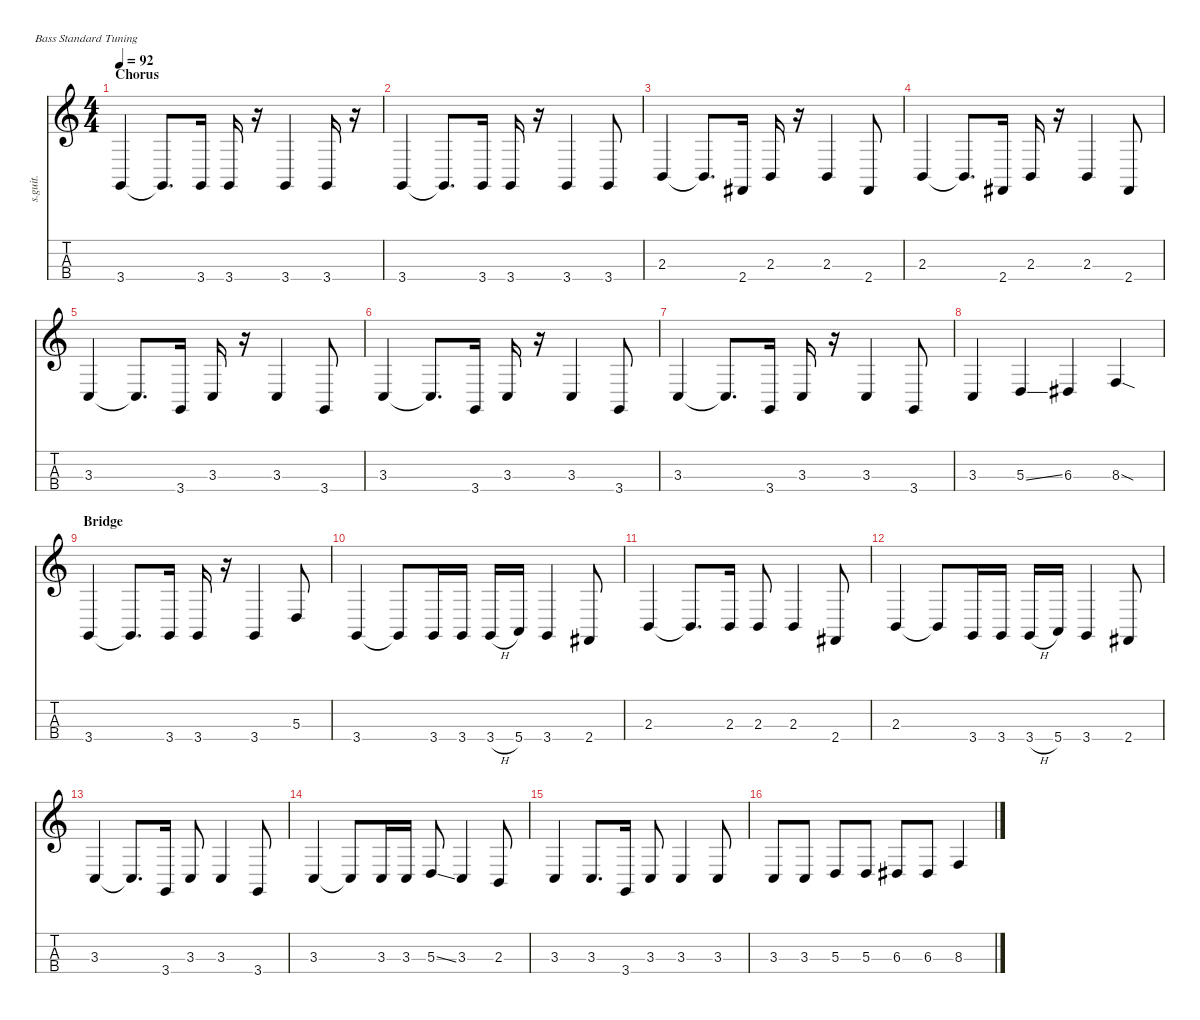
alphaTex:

\defaultSystemsLayout 4
\hideDynamics
\bracketExtendMode nobrackets
\track ("Colin Greenwood - Bass guitar" "s.guit.") {instrument electricbassfinger}
\staff {score tabs}
\tuning (G2 D2 A1 E1)
\ts (4 4)
\section ("" "Chorus")
\tempo 92
\clef g2
\ks c
3.4.4{lyrics (0 "") lyrics (1 "") lyrics (2 "") lyrics (3 "") lyrics (4 "") dy f} 3.4{t}.8{d lyrics (0 "") lyrics (1 "") lyrics (2 "") lyrics (3 "") lyrics (4 "")} 3.4.16{lyrics (0 "") lyrics (1 "") lyrics (2 "") lyrics (3 "") lyrics (4 "")} 3.4.16{lyrics (0 "") lyrics (1 "") lyrics (2 "") lyrics (3 "") lyrics (4 "")} r.16 3.4.4{lyrics (0 "") lyrics (1 "") lyrics (2 "") lyrics (3 "") lyrics (4 "")} 3.4.16{lyrics (0 "") lyrics (1 "") lyrics (2 "") lyrics (3 "") lyrics (4 "")} r.16 |
3.4.4{lyrics (0 "") lyrics (1 "") lyrics (2 "") lyrics (3 "") lyrics (4 "")} 3.4{t}.8{d lyrics (0 "") lyrics (1 "") lyrics (2 "") lyrics (3 "") lyrics (4 "")} 3.4.16{lyrics (0 "") lyrics (1 "") lyrics (2 "") lyrics (3 "") lyrics (4 "")} 3.4.16{lyrics (0 "") lyrics (1 "") lyrics (2 "") lyrics (3 "") lyrics (4 "")} r.16 3.4.4{lyrics (0 "") lyrics (1 "") lyrics (2 "") lyrics (3 "") lyrics (4 "")} 3.4.8{lyrics (0 "") lyrics (1 "") lyrics (2 "") lyrics (3 "") lyrics (4 "")} |
2.3.4{lyrics (0 "") lyrics (1 "") lyrics (2 "") lyrics (3 "") lyrics (4 "")} 2.3{t}.8{d lyrics (0 "") lyrics (1 "") lyrics (2 "") lyrics (3 "") lyrics (4 "")} 2.4{acc #}.16{lyrics (0 "") lyrics (1 "") lyrics (2 "") lyrics (3 "") lyrics (4 "")} 2.3.16{lyrics (0 "") lyrics (1 "") lyrics (2 "") lyrics (3 "") lyrics (4 "")} r.16 2.3.4{lyrics (0 "") lyrics (1 "") lyrics (2 "") lyrics (3 "") lyrics (4 "")} 2.4{acc #}.8{lyrics (0 "") lyrics (1 "") lyrics (2 "") lyrics (3 "") lyrics (4 "")} |
2.3.4{lyrics (0 "") lyrics (1 "") lyrics (2 "") lyrics (3 "") lyrics (4 "")} 2.3{t}.8{d lyrics (0 "") lyrics (1 "") lyrics (2 "") lyrics (3 "") lyrics (4 "")} 2.4{acc #}.16{lyrics (0 "") lyrics (1 "") lyrics (2 "") lyrics (3 "") lyrics (4 "")} 2.3.16{lyrics (0 "") lyrics (1 "") lyrics (2 "") lyrics (3 "") lyrics (4 "")} r.16 2.3.4{lyrics (0 "") lyrics (1 "") lyrics (2 "") lyrics (3 "") lyrics (4 "")} 2.4{acc #}.8{lyrics (0 "") lyrics (1 "") lyrics (2 "") lyrics (3 "") lyrics (4 "")} |
3.3.4{lyrics (0 "") lyrics (1 "") lyrics (2 "") lyrics (3 "") lyrics (4 "")} 3.3{t}.8{d lyrics (0 "") lyrics (1 "") lyrics (2 "") lyrics (3 "") lyrics (4 "")} 3.4.16{lyrics (0 "") lyrics (1 "") lyrics (2 "") lyrics (3 "") lyrics (4 "")} 3.3.16{lyrics (0 "") lyrics (1 "") lyrics (2 "") lyrics (3 "") lyrics (4 "")} r.16 3.3.4{lyrics (0 "") lyrics (1 "") lyrics (2 "") lyrics (3 "") lyrics (4 "")} 3.4.8{lyrics (0 "") lyrics (1 "") lyrics (2 "") lyrics (3 "") lyrics (4 "")} |
3.3.4{lyrics (0 "") lyrics (1 "") lyrics (2 "") lyrics (3 "") lyrics (4 "")} 3.3{t}.8{d lyrics (0 "") lyrics (1 "") lyrics (2 "") lyrics (3 "") lyrics (4 "")} 3.4.16{lyrics (0 "") lyrics (1 "") lyrics (2 "") lyrics (3 "") lyrics (4 "")} 3.3.16{lyrics (0 "") lyrics (1 "") lyrics (2 "") lyrics (3 "") lyrics (4 "")} r.16 3.3.4{lyrics (0 "") lyrics (1 "") lyrics (2 "") lyrics (3 "") lyrics (4 "")} 3.4.8{lyrics (0 "") lyrics (1 "") lyrics (2 "") lyrics (3 "") lyrics (4 "")} |
3.3.4{lyrics (0 "") lyrics (1 "") lyrics (2 "") lyrics (3 "") lyrics (4 "")} 3.3{t}.8{d lyrics (0 "") lyrics (1 "") lyrics (2 "") lyrics (3 "") lyrics (4 "")} 3.4.16{lyrics (0 "") lyrics (1 "") lyrics (2 "") lyrics (3 "") lyrics (4 "")} 3.3.16{lyrics (0 "") lyrics (1 "") lyrics (2 "") lyrics (3 "") lyrics (4 "")} r.16 3.3.4{lyrics (0 "") lyrics (1 "") lyrics (2 "") lyrics (3 "") lyrics (4 "")} 3.4.8{lyrics (0 "") lyrics (1 "") lyrics (2 "") lyrics (3 "") lyrics (4 "")} |
3.3.4{lyrics (0 "") lyrics (1 "") lyrics (2 "") lyrics (3 "") lyrics (4 "")} 5.3{ss}.4{lyrics (0 "") lyrics (1 "") lyrics (2 "") lyrics (3 "") lyrics (4 "")} 6.3{acc #}.4{lyrics (0 "") lyrics (1 "") lyrics (2 "") lyrics (3 "") lyrics (4 "")} 8.3{sod}.4{lyrics (0 "") lyrics (1 "") lyrics (2 "") lyrics (3 "") lyrics (4 "")} |
\section ("" "Bridge")
3.4.4{lyrics (0 "") lyrics (1 "") lyrics (2 "") lyrics (3 "") lyrics (4 "")} 3.4{t}.8{d lyrics (0 "") lyrics (1 "") lyrics (2 "") lyrics (3 "") lyrics (4 "")} 3.4.16{lyrics (0 "") lyrics (1 "") lyrics (2 "") lyrics (3 "") lyrics (4 "")} 3.4.16{lyrics (0 "") lyrics (1 "") lyrics (2 "") lyrics (3 "") lyrics (4 "")} r.16 3.4.4{lyrics (0 "") lyrics (1 "") lyrics (2 "") lyrics (3 "") lyrics (4 "")} 5.3.8{lyrics (0 "") lyrics (1 "") lyrics (2 "") lyrics (3 "") lyrics (4 "")} |
3.4.4{lyrics (0 "") lyrics (1 "") lyrics (2 "") lyrics (3 "") lyrics (4 "")} 3.4{t}.8{lyrics (0 "") lyrics (1 "") lyrics (2 "") lyrics (3 "") lyrics (4 "")} 3.4.16{lyrics (0 "") lyrics (1 "") lyrics (2 "") lyrics (3 "") lyrics (4 "")} 3.4.16{lyrics (0 "") lyrics (1 "") lyrics (2 "") lyrics (3 "") lyrics (4 "")} 3.4{h}.16{lyrics (0 "") lyrics (1 "") lyrics (2 "") lyrics (3 "") lyrics (4 "")} 5.4.16{lyrics (0 "") lyrics (1 "") lyrics (2 "") lyrics (3 "") lyrics (4 "")} 3.4.4{lyrics (0 "") lyrics (1 "") lyrics (2 "") lyrics (3 "") lyrics (4 "")} 2.4{acc #}.8{lyrics (0 "") lyrics (1 "") lyrics (2 "") lyrics (3 "") lyrics (4 "")} |
2.3.4{lyrics (0 "") lyrics (1 "") lyrics (2 "") lyrics (3 "") lyrics (4 "")} 2.3{t}.8{d lyrics (0 "") lyrics (1 "") lyrics (2 "") lyrics (3 "") lyrics (4 "")} 2.3.16{lyrics (0 "") lyrics (1 "") lyrics (2 "") lyrics (3 "") lyrics (4 "")} 2.3.8{lyrics (0 "") lyrics (1 "") lyrics (2 "") lyrics (3 "") lyrics (4 "")} 2.3.4{lyrics (0 "") lyrics (1 "") lyrics (2 "") lyrics (3 "") lyrics (4 "")} 2.4{acc #}.8{lyrics (0 "") lyrics (1 "") lyrics (2 "") lyrics (3 "") lyrics (4 "")} |
2.3.4{lyrics (0 "") lyrics (1 "") lyrics (2 "") lyrics (3 "") lyrics (4 "")} 2.3{t}.8{lyrics (0 "") lyrics (1 "") lyrics (2 "") lyrics (3 "") lyrics (4 "")} 3.4.16{lyrics (0 "") lyrics (1 "") lyrics (2 "") lyrics (3 "") lyrics (4 "")} 3.4.16{lyrics (0 "") lyrics (1 "") lyrics (2 "") lyrics (3 "") lyrics (4 "")} 3.4{h}.16{lyrics (0 "") lyrics (1 "") lyrics (2 "") lyrics (3 "") lyrics (4 "")} 5.4.16{lyrics (0 "") lyrics (1 "") lyrics (2 "") lyrics (3 "") lyrics (4 "")} 3.4.4{lyrics (0 "") lyrics (1 "") lyrics (2 "") lyrics (3 "") lyrics (4 "")} 2.4{acc #}.8{lyrics (0 "") lyrics (1 "") lyrics (2 "") lyrics (3 "") lyrics (4 "")} |
3.3.4{lyrics (0 "") lyrics (1 "") lyrics (2 "") lyrics (3 "") lyrics (4 "")} 3.3{t}.8{d lyrics (0 "") lyrics (1 "") lyrics (2 "") lyrics (3 "") lyrics (4 "")} 3.4.16{lyrics (0 "") lyrics (1 "") lyrics (2 "") lyrics (3 "") lyrics (4 "")} 3.3.8{lyrics (0 "") lyrics (1 "") lyrics (2 "") lyrics (3 "") lyrics (4 "")} 3.3.4{lyrics (0 "") lyrics (1 "") lyrics (2 "") lyrics (3 "") lyrics (4 "")} 3.4.8{lyrics (0 "") lyrics (1 "") lyrics (2 "") lyrics (3 "") lyrics (4 "")} |
3.3.4{lyrics (0 "") lyrics (1 "") lyrics (2 "") lyrics (3 "") lyrics (4 "")} 3.3{t}.8{lyrics (0 "") lyrics (1 "") lyrics (2 "") lyrics (3 "") lyrics (4 "")} 3.3.16{lyrics (0 "") lyrics (1 "") lyrics (2 "") lyrics (3 "") lyrics (4 "")} 3.3.16{lyrics (0 "") lyrics (1 "") lyrics (2 "") lyrics (3 "") lyrics (4 "")} 5.3{ss}.8{lyrics (0 "") lyrics (1 "") lyrics (2 "") lyrics (3 "") lyrics (4 "")} 3.3.4{lyrics (0 "") lyrics (1 "") lyrics (2 "") lyrics (3 "") lyrics (4 "")} 2.3.8{lyrics (0 "") lyrics (1 "") lyrics (2 "") lyrics (3 "") lyrics (4 "")} |
3.3.4{lyrics (0 "") lyrics (1 "") lyrics (2 "") lyrics (3 "") lyrics (4 "")} 3.3.8{d lyrics (0 "") lyrics (1 "") lyrics (2 "") lyrics (3 "") lyrics (4 "")} 3.4.16{lyrics (0 "") lyrics (1 "") lyrics (2 "") lyrics (3 "") lyrics (4 "")} 3.3.8{lyrics (0 "") lyrics (1 "") lyrics (2 "") lyrics (3 "") lyrics (4 "")} 3.3.4{lyrics (0 "") lyrics (1 "") lyrics (2 "") lyrics (3 "") lyrics (4 "")} 3.3.8{lyrics (0 "") lyrics (1 "") lyrics (2 "") lyrics (3 "") lyrics (4 "")} |
3.3.8{lyrics (0 "") lyrics (1 "") lyrics (2 "") lyrics (3 "") lyrics (4 "")} 3.3.8{lyrics (0 "") lyrics (1 "") lyrics (2 "") lyrics (3 "") lyrics (4 "")} 5.3.8{lyrics (0 "") lyrics (1 "") lyrics (2 "") lyrics (3 "") lyrics (4 "")} 5.3.8{lyrics (0 "") lyrics (1 "") lyrics (2 "") lyrics (3 "") lyrics (4 "")} 6.3{acc #}.8{lyrics (0 "") lyrics (1 "") lyrics (2 "") lyrics (3 "") lyrics (4 "")} 6.3{acc #}.8{lyrics (0 "") lyrics (1 "") lyrics (2 "") lyrics (3 "") lyrics (4 "")} 8.3.4{lyrics (0 "") lyrics (1 "") lyrics (2 "") lyrics (3 "") lyrics (4 "")}
